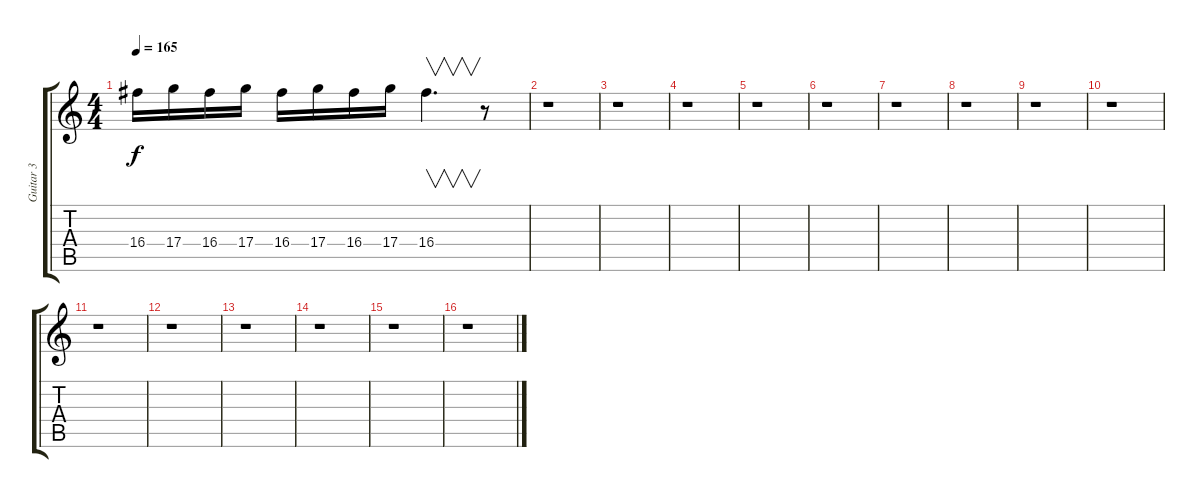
\track ("Guitar 3" "Guitar 3") {instrument distortionguitar}
\staff {score tabs}
\tuning (E4 B3 G3 D3 A2 E2) {hide}
\ts (4 4)
\tempo 165
\clef g2
\ks c
16.4.16{dy f} 17.4.16 16.4.16 17.4.16 16.4.16 17.4.16 16.4.16 17.4.16 16.4.4{v d} r.8 |
r.1{instrument distortionguitar} |
r.1 |
r.1 |
r.1 |
r.1 |
r.1 |
r.1 |
r.1 |
r.1 |
r.1 |
r.1 |
r.1 |
r.1 |
r.1 |
r.1
